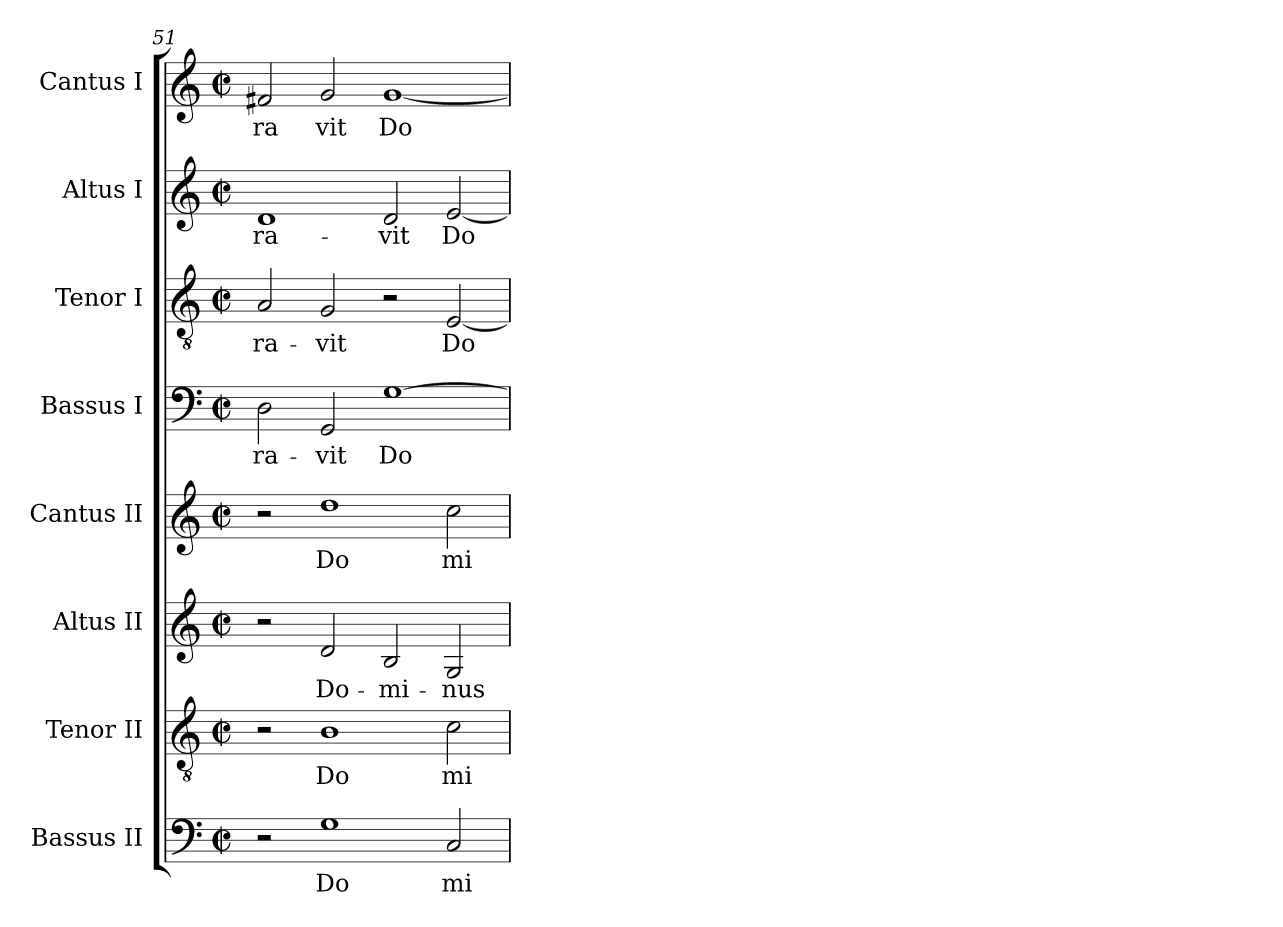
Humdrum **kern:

**kern	**text	**kern	**text	**kern	**text	**kern	**text	**kern	**text	**kern	**text	**kern	**text	**kern	**text
*part8	*part8	*part7	*part7	*part6	*part6	*part5	*part5	*part4	*part4	*part3	*part3	*part2	*part2	*part1	*part1
*staff8	*staff8	*staff7	*staff7	*staff6	*staff6	*staff5	*staff5	*staff4	*staff4	*staff3	*staff3	*staff2	*staff2	*staff1	*staff1
*I"Bassus II	*	*I"Tenor II	*	*I"Altus II	*	*I"Cantus II	*	*I"Bassus I	*	*I"Tenor I	*	*I"Altus I	*	*I"Cantus I	*
*clefF4	*	*clefGv2	*	*clefG2	*	*clefG2	*	*clefF4	*	*clefGv2	*	*clefG2	*	*clefG2	*
*M2/2	*	*M2/2	*	*M2/2	*	*M2/2	*	*M2/2	*	*M2/2	*	*M2/2	*	*M2/2	*
*met(c|)	*	*met(c|)	*	*met(c|)	*	*met(c|)	*	*met(c|)	*	*met(c|)	*	*met(c|)	*	*met(c|)	*
=51	=51	=51	=51	=51	=51	=51	=51	=51	=51	=51	=51	=51	=51	=51	=51
!	!	!	!	!	!	!	!	!	!LO:LY:b:cj	!	!LO:LY:b:cj	!	!LO:LY:b:cj	!	!LO:LY:b:cj
2r	.	2r	.	2r	.	2r	.	2D\	-ra-	2A/	-ra-	1d	-ra-	2f#X/	ra
!	!LO:LY:b:cj	!	!LO:LY:b:cj	!	!LO:LY:b:cj	!	!LO:LY:b:cj	!	!LO:LY:b:cj	!	!LO:LY:b:cj	!	!	!	!LO:LY:b:cj
1G	Do	1B	Do	2d/	Do-	1dd	Do	2GG/	-vit	2G/	-vit	.	.	2g/	vit
!	!	!	!	!	!LO:LY:b:cj	!	!	!	!LO:LY:b:cj	!	!	!	!LO:LY:b:cj	!	!LO:LY:b:cj
.	.	.	.	2B/	-mi-	.	.	[>1G	Do-	2r	.	2d/	-vit	[<1g	Do
!	!LO:LY:b:cj	!	!LO:LY:b:cj	!	!LO:LY:b:cj	!	!LO:LY:b:cj	!	!	!	!LO:LY:b	!	!LO:LY:b	!	!
2C/	mi	2c\	mi	2G/	-nus	2cc\	mi	.	.	[<2E/	Do-	[<2e/	Do-	.	.
=	=	=	=	=	=	=	=	=	=	=	=	=	=	=	=
*-	*-	*-	*-	*-	*-	*-	*-	*-	*-	*-	*-	*-	*-	*-	*-
